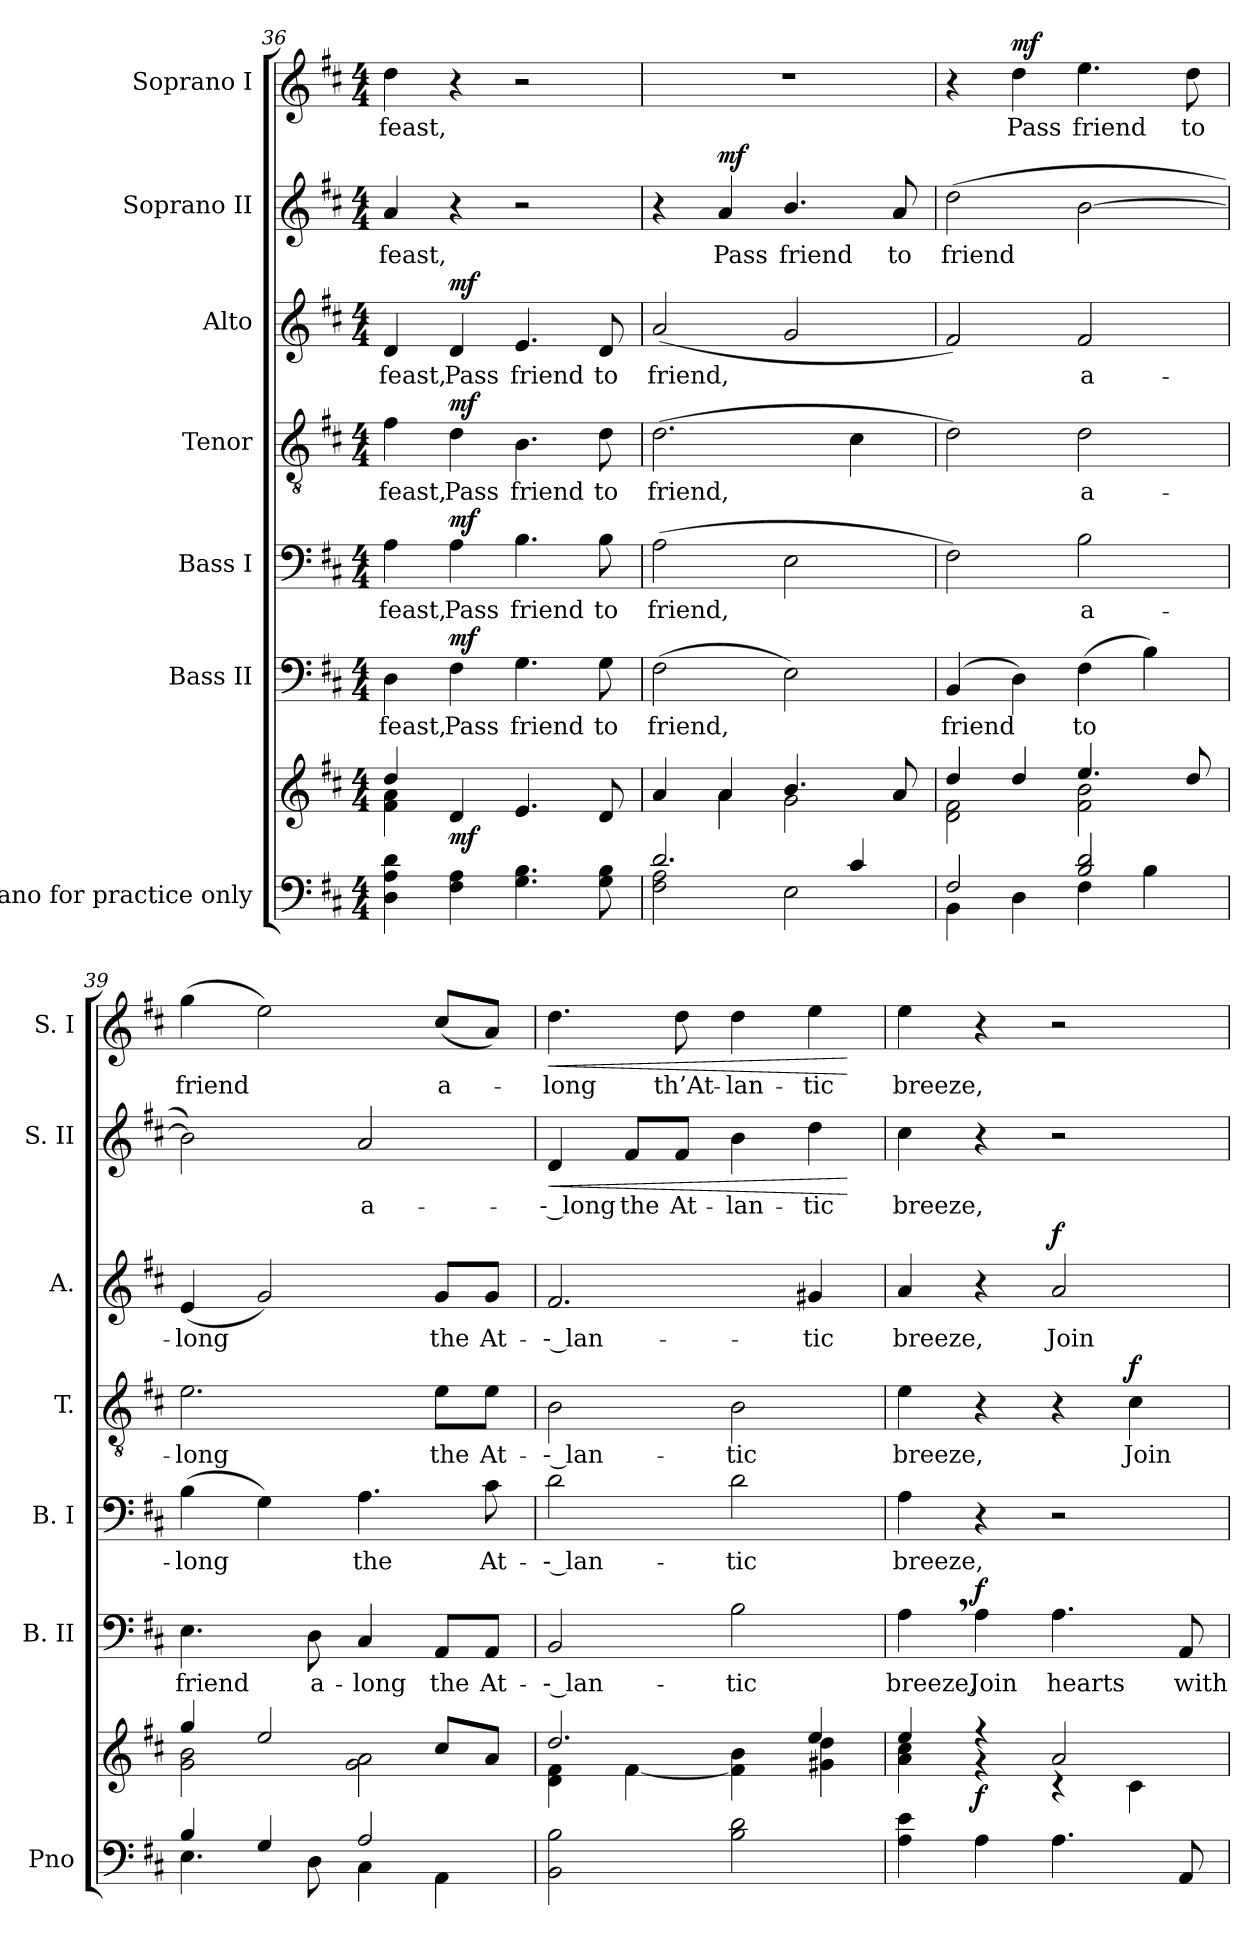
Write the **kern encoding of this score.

**kern	**kern	**dynam	**kern	**text	**dynam	**kern	**text	**dynam	**kern	**text	**dynam	**kern	**text	**dynam	**kern	**text	**dynam	**kern	**text	**dynam
*part7	*part7	*part7	*part6	*part6	*part6	*part5	*part5	*part5	*part4	*part4	*part4	*part3	*part3	*part3	*part2	*part2	*part2	*part1	*part1	*part1
*staff8	*staff7	*staff7/8	*staff6	*staff6	*staff6	*staff5	*staff5	*staff5	*staff4	*staff4	*staff4	*staff3	*staff3	*staff3	*staff2	*staff2	*staff2	*staff1	*staff1	*staff1
*I"Piano for practice only	*	*	*I"Bass II	*	*	*I"Bass I	*	*	*I"Tenor	*	*	*I"Alto	*	*	*I"Soprano II	*	*	*I"Soprano I	*	*
*I'Pno	*	*	*I'B. II	*	*	*I'B. I	*	*	*I'T.	*	*	*I'A.	*	*	*I'S. II	*	*	*I'S. I	*	*
*clefF4	*clefG2	*	*clefF4	*	*	*clefF4	*	*	*clefGv2	*	*	*clefG2	*	*	*clefG2	*	*	*clefG2	*	*
*k[f#c#]	*k[f#c#]	*	*k[f#c#]	*	*	*k[f#c#]	*	*	*k[f#c#]	*	*	*k[f#c#]	*	*	*k[f#c#]	*	*	*k[f#c#]	*	*
*M4/4	*M4/4	*	*M4/4	*	*	*M4/4	*	*	*M4/4	*	*	*M4/4	*	*	*M4/4	*	*	*M4/4	*	*
=36	=36	=36	=36	=36	=36	=36	=36	=36	=36	=36	=36	=36	=36	=36	=36	=36	=36	=36	=36	=36
*	*^	*	*	*	*	*	*	*	*	*	*	*	*	*	*	*	*	*	*	*
!	!	!	!	!	!LO:LY:b	!	!	!LO:LY:b	!	!	!LO:LY:b	!	!	!LO:LY:b	!	!	!LO:LY:b	!	!	!LO:LY:b	!
4D\ 4A\ 4d\	4dd/	4f#\ 4a\	.	4D\	feast,	.	4A\	feast,	.	4f#\	feast,	.	4d/	feast,	.	4a/	feast,	.	4dd\	feast,	.
!	!	!	!LO:DY:b	!	!LO:LY:b	!LO:DY:a	!	!LO:LY:b	!LO:DY:a	!	!LO:LY:b	!LO:DY:a	!	!LO:LY:b	!LO:DY:a	!	!	!	!	!	!
4F#\ 4A\	4d/	4ryy	mf	4F#\	Pass	mf	4A\	Pass	mf	4d\	Pass	mf	4d/	Pass	mf	4r	.	.	4r	.	.
!	!	!	!	!	!LO:LY:b	!	!	!LO:LY:b	!	!	!LO:LY:b	!	!	!LO:LY:b	!	!	!	!	!	!	!
4.G\ 4.B\	4.e/	2ryy	.	4.G\	friend	.	4.B\	friend	.	4.B\	friend	.	4.e/	friend	.	2r	.	.	2r	.	.
!	!	!	!	!	!LO:LY:b	!	!	!LO:LY:b	!	!	!LO:LY:b	!	!	!LO:LY:b	!	!	!	!	!	!	!
8G\ 8B\	8d/	.	.	8G\	to	.	8B\	to	.	8d\	to	.	8d/	to	.	.	.	.	.	.	.
=37	=37	=37	=37	=37	=37	=37	=37	=37	=37	=37	=37	=37	=37	=37	=37	=37	=37	=37	=37	=37	=37
*^	*	*	*	*	*	*	*	*	*	*	*	*	*	*	*	*	*	*	*	*	*
!	!	!	!	!	!	!LO:LY:b	!	!	!LO:LY:b	!	!	!LO:LY:b	!	!	!LO:LY:b	!	!	!	!	!	!	!
2.d/	2F#\ 2A\	4a/	4rAyy	.	(>2F#\	friend,	.	(>2A\	friend,	.	(>2.d\	friend,	.	(<2a/	friend,	.	4r	.	.	1r	.	.
!	!	!	!	!	!	!	!	!	!	!	!	!	!	!	!	!	!	!LO:LY:b	!LO:DY:a	!	!	!
.	.	4a/	4a\	.	.	.	.	.	.	.	.	.	.	.	.	.	4a/	Pass	mf	.	.	.
!	!	!	!	!	!	!	!	!	!	!	!	!	!	!	!	!	!	!LO:LY:b	!	!	!	!
.	2E\	4.b/	2g\	.	2E\)	.	.	2E\	.	.	.	.	.	2g/	.	.	4.b/	friend	.	.	.	.
4c#/	.	.	.	.	.	.	.	.	.	.	4c#\	.	.	.	.	.	.	.	.	.	.	.
!	!	!	!	!	!	!	!	!	!	!	!	!	!	!	!	!	!	!LO:LY:b	!	!	!	!
.	.	8a/	.	.	.	.	.	.	.	.	.	.	.	.	.	.	8a/	to	.	.	.	.
=38	=38	=38	=38	=38	=38	=38	=38	=38	=38	=38	=38	=38	=38	=38	=38	=38	=38	=38	=38	=38	=38	=38
!	!	!	!	!	!	!LO:LY:b	!	!	!	!	!	!	!	!	!	!	!	!LO:LY:b	!	!	!	!
2F#/	4BB\	4dd/	2d\ 2f#\	.	(>4BB/	friend	.	2F#\)	.	.	2d\)	.	.	2f#/)	.	.	(>2dd\	friend	.	4r	.	.
!	!	!	!	!	!	!	!	!	!	!	!	!	!	!	!	!	!	!	!	!	!LO:LY:b	!LO:DY:a
.	4D\	4dd/	.	.	4D\)	.	.	.	.	.	.	.	.	.	.	.	.	.	.	4dd\	Pass	mf
!	!	!	!	!	!	!LO:LY:b	!	!	!LO:LY:b	!	!	!LO:LY:b	!	!	!LO:LY:b	!	!	!	!	!	!LO:LY:b	!
2B/ 2d/	4F#\	4.ee/	2f#\ 2b\	.	(>4F#\	to	.	2B\	a-	.	2d\	a-	.	2f#/	a-	.	[2b\	.	.	4.ee\	friend	.
.	4B\	.	.	.	4B\)	.	.	.	.	.	.	.	.	.	.	.	.	.	.	.	.	.
!	!	!	!	!	!	!	!	!	!	!	!	!	!	!	!	!	!	!	!	!	!LO:LY:b	!
.	.	8dd/	.	.	.	.	.	.	.	.	.	.	.	.	.	.	.	.	.	8dd\	to	.
=39	=39	=39	=39	=39	=39	=39	=39	=39	=39	=39	=39	=39	=39	=39	=39	=39	=39	=39	=39	=39	=39	=39
!	!	!	!	!	!	!LO:LY:b	!	!	!LO:LY:b	!	!	!LO:LY:b	!	!	!LO:LY:b	!	!	!	!	!	!LO:LY:b	!
4B/	4.E\	4gg/	2g\ 2b\	.	4.E\	friend	.	(>4B\	long	.	2.e\	-long	.	(<4e/	-long	.	2b\])	.	.	(>4gg\	friend	.
4G/	.	2ee/	.	.	.	.	.	4G\)	.	.	.	.	.	2g/)	.	.	.	.	.	2ee\)	.	.
!	!	!	!	!	!	!LO:LY:b	!	!	!	!	!	!	!	!	!	!	!	!	!	!	!	!
.	8D\	.	.	.	8D\	a-	.	.	.	.	.	.	.	.	.	.	.	.	.	.	.	.
!	!	!	!	!	!	!LO:LY:b	!	!	!LO:LY:b	!	!	!	!	!	!	!	!	!LO:LY:b	!	!	!	!
2A/	4C#\	.	2g\ 2a\	.	4C#/	-long	.	4.A\	the	.	.	.	.	.	.	.	2a/	a-	.	.	.	.
!	!	!	!	!	!	!LO:LY:b	!	!	!	!	!	!LO:LY:b	!	!	!LO:LY:b	!	!	!	!	!	!LO:LY:b	!
.	4AA\	8cc#/L	.	.	8AA/L	the	.	.	.	.	8e\L	the	.	8g/L	the	.	.	.	.	(<8cc#/L	a-	.
!	!	!	!	!	!	!LO:LY:b	!	!	!LO:LY:b	!	!	!LO:LY:b	!	!	!LO:LY:b	!	!	!	!	!	!	!
.	.	8a/J	.	.	8AA/J	At-	.	8c#\	At-	.	8e\J	At-	.	8g/J	At-	.	.	.	.	8a/J)	.	.
*v	*v	*	*	*	*	*	*	*	*	*	*	*	*	*	*	*	*	*	*	*	*	*
!!LO:PB:g=z
=40	=40	=40	=40	=40	=40	=40	=40	=40	=40	=40	=40	=40	=40	=40	=40	=40	=40	=40	=40	=40	=40
!	!	!	!	!	!LO:LY:b	!	!	!LO:LY:b	!	!	!LO:LY:b	!	!	!LO:LY:b	!	!	!LO:LY:b	!LO:HP:b	!	!LO:LY:b	!LO:HP:b
2BB\ 2B\	2.dd/	4d\ 4f#\	.	2BB/	-- lan-	.	2d\	-- lan-	.	2B\	-- lan-	.	2.f#/	-- lan-	.	4d/	-- long	<	4.dd\	- long	<
!	!	!	!	!	!	!	!	!	!	!	!	!	!	!	!	!	!LO:LY:b	!	!	!	!
.	.	[4f#\	.	.	.	.	.	.	.	.	.	.	.	.	.	8f#/L	the	.	.	.	.
!	!	!	!	!	!	!	!	!	!	!	!	!	!	!	!	!	!LO:LY:b	!	!	!LO:LY:b	!
.	.	.	.	.	.	.	.	.	.	.	.	.	.	.	.	8f#/J	At-	.	8dd\	th’At-	.
!	!	!	!	!	!LO:LY:b	!	!	!LO:LY:b	!	!	!LO:LY:b	!	!	!	!	!	!LO:LY:b	!	!	!LO:LY:b	!
2B\ 2d\	.	4f#\] 4b\	.	2B\	-tic	.	2d\	-tic	.	2B\	-tic	.	.	.	.	4b\	-lan-	.	4dd\	-lan-	.
!	!	!	!	!	!	!	!	!	!	!	!	!	!	!LO:LY:b	!	!	!LO:LY:b	!	!	!LO:LY:b	!
.	4ee/	4g#X\ 4dd\	.	.	.	.	.	.	.	.	.	.	4g#X/	-tic	.	4dd\	-tic	.	4ee\	-tic	.
*	*v	*v	*	*	*	*	*	*	*	*	*	*	*	*	*	*	*	*	*	*	*
.	.	.	.	.	.	.	.	.	.	.	.	.	.	.	.	.	[	.	.	[
=41	=41	=41	=41	=41	=41	=41	=41	=41	=41	=41	=41	=41	=41	=41	=41	=41	=41	=41	=41	=41
*	*^	*	*	*	*	*	*	*	*	*	*	*	*	*	*	*	*	*	*	*
!	!	!	!	!	!LO:LY:b	!	!	!LO:LY:b	!	!	!LO:LY:b	!	!	!LO:LY:b	!	!	!LO:LY:b	!	!	!LO:LY:b	!
4A\ 4e\	4ee/	4a\ 4cc#\	.	4A,\	breeze,	.	4A\	breeze,	.	4e\	breeze,	.	4a/	breeze,	.	4cc#\	breeze,	.	4ee\	breeze,	.
!	!	!	!LO:DY:b	!	!LO:LY:b	!LO:DY:a	!	!	!	!	!	!	!	!	!	!	!	!	!	!	!
4A\	4r	4rg	f	4A\	Join	f	4r	.	.	4r	.	.	4r	.	.	4r	.	.	4r	.	.
!	!	!	!	!	!LO:LY:b	!	!	!	!	!	!	!	!	!LO:LY:b	!LO:DY:a	!	!	!	!	!	!
4.A\	2a/	4r	.	4.A\	hearts	.	2r	.	.	4r	.	.	2a/	Join	f	2r	.	.	2r	.	.
!	!	!	!	!	!	!	!	!	!	!	!LO:LY:b	!LO:DY:a	!	!	!	!	!	!	!	!	!
.	.	4c#\	.	.	.	.	.	.	.	4c#\	Join	f	.	.	.	.	.	.	.	.	.
!	!	!	!	!	!LO:LY:b	!	!	!	!	!	!	!	!	!	!	!	!	!	!	!	!
8AA/	.	.	.	8AA/	with	.	.	.	.	.	.	.	.	.	.	.	.	.	.	.	.
*	*v	*v	*	*	*	*	*	*	*	*	*	*	*	*	*	*	*	*	*	*	*
=	=	=	=	=	=	=	=	=	=	=	=	=	=	=	=	=	=	=	=	=
*-	*-	*-	*-	*-	*-	*-	*-	*-	*-	*-	*-	*-	*-	*-	*-	*-	*-	*-	*-	*-
